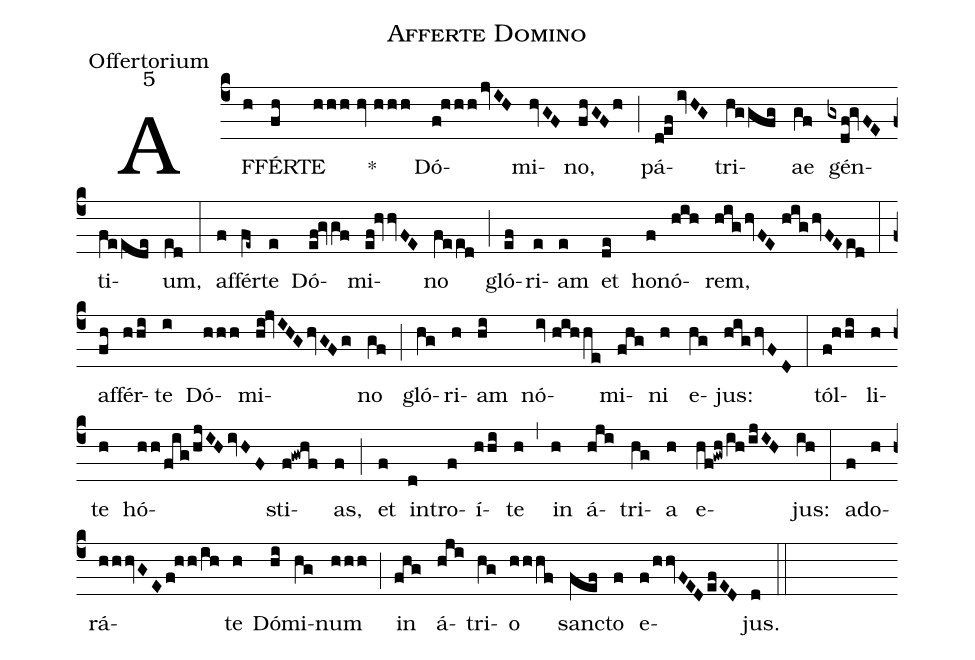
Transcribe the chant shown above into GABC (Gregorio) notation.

name:Afferte Domino;
office-part:Offertorium;
mode:5;
%%
(c4) AF(h)FÉR(fh)TE(hhh//hv//hhh) *() Dó(f!hhhjvIH)mi(hvGF)no,(fhGFh) (;) pá(d!efivHG)tri(hggfg)ae(gf) gén(gxdf!gvFE)ti(feede)um,(ed) (:) af(f)fér(fe~)te(e) Dó(ef!gvgf)mi(ef!hvvFE)no(feed) (;) gló(ef)ri(e)am(e) et(de) ho(f)nó(hih)rem,(highvFE//highvFEed) (:) af(fh)fér(hhi)te(i) Dó(hhh)mi(hi!jvIHGhvGFg)no(gf) (;) gló(hg)ri(h)am(hi) nó(iv//hihhe)mi(fhg)ni(h) e(hg)jus:(highvFD) (:) tól(f!hhi)li(h)te(h) hó(hh/fig/hjIHivHF)sti(f!gwhf)as,(f) (;) et(f) in(d)tro(f)í(hhi)te(h) (,) in(h) á(hji)tri(hg)a(h) e(hf!gwh/ih/ijIH)jus:(ih) (:) a(f)do(h)rá(hhhvGEf!hh/ih)te(h) Dó(hi)mi(hg)num(hhh) (;) in(fhg) á(hji)tri(hg)o(hhhf) sanc(fef)to(f) e(f/hhvFEDefED)jus.(d) (::)
